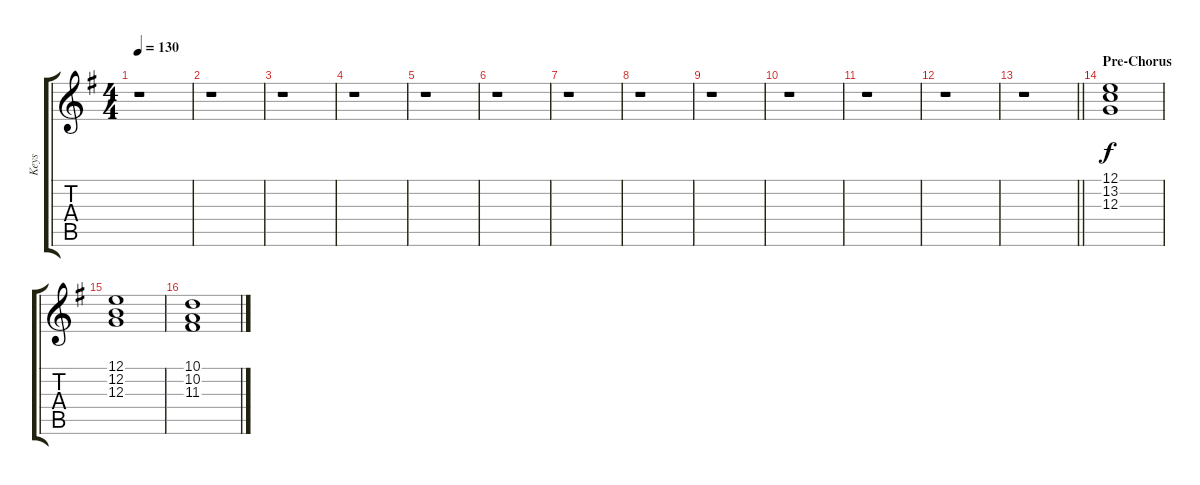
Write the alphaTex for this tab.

\track ("Keys" "Keys") {instrument drawbarorgan}
\staff {score tabs}
\tuning (E4 B3 G3 D3 A2 E2) {hide}
\ts (4 4)
\tempo 130
\clef g2
\ks g
r.1{dy f} |
r.1 |
r.1 |
r.1 |
r.1 |
r.1 |
r.1 |
r.1 |
r.1 |
r.1 |
r.1 |
r.1 |
\barLineRight lightlight
r.1 |
\section ("" "Pre-Chorus")
(12.1 13.2 12.3).1 |
(12.1 12.2 12.3).1 |
(10.1 10.2 11.3).1
